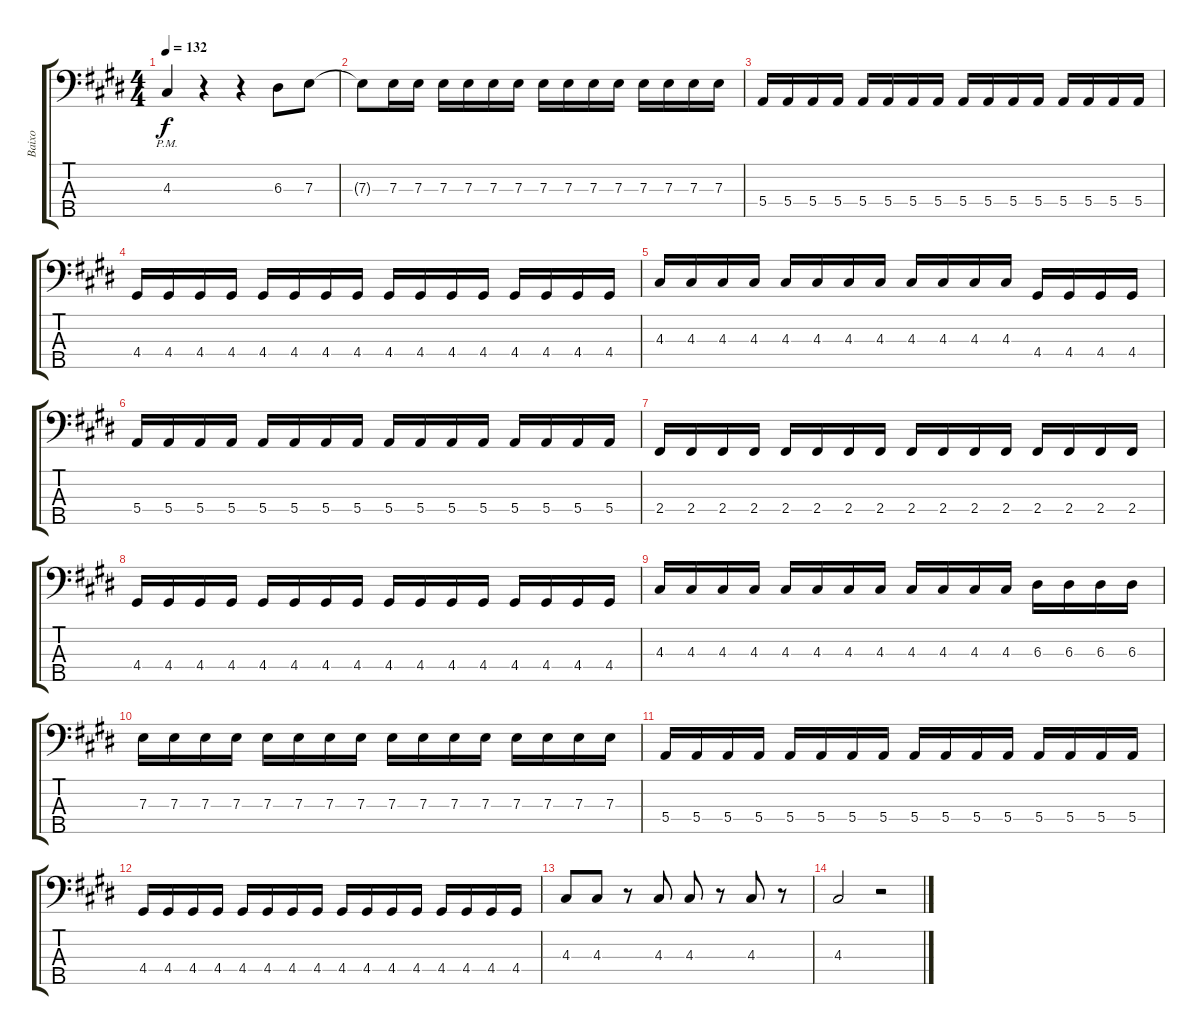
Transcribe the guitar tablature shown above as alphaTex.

\track ("Baixo" "Baixo") {instrument electricbassfinger}
\staff {score tabs}
\tuning (G2 D2 A1 E1 B0) {hide}
\ts (4 4)
\tempo 132
\clef f4
\ks c#minor
4.3{pm}.4{dy f} r.4 r.4 6.3.8 7.3.8 |
7.3{t}.8 7.3.16 7.3.16 7.3.16 7.3.16 7.3.16 7.3.16 7.3.16 7.3.16 7.3.16 7.3.16 7.3.16 7.3.16 7.3.16 7.3.16 |
5.4.16 5.4.16 5.4.16 5.4.16 5.4.16 5.4.16 5.4.16 5.4.16 5.4.16 5.4.16 5.4.16 5.4.16 5.4.16 5.4.16 5.4.16 5.4.16 |
4.4.16 4.4.16 4.4.16 4.4.16 4.4.16 4.4.16 4.4.16 4.4.16 4.4.16 4.4.16 4.4.16 4.4.16 4.4.16 4.4.16 4.4.16 4.4.16 |
4.3.16 4.3.16 4.3.16 4.3.16 4.3.16 4.3.16 4.3.16 4.3.16 4.3.16 4.3.16 4.3.16 4.3.16 4.4.16 4.4.16 4.4.16 4.4.16 |
5.4.16 5.4.16 5.4.16 5.4.16 5.4.16 5.4.16 5.4.16 5.4.16 5.4.16 5.4.16 5.4.16 5.4.16 5.4.16 5.4.16 5.4.16 5.4.16 |
2.4.16 2.4.16 2.4.16 2.4.16 2.4.16 2.4.16 2.4.16 2.4.16 2.4.16 2.4.16 2.4.16 2.4.16 2.4.16 2.4.16 2.4.16 2.4.16 |
4.4.16 4.4.16 4.4.16 4.4.16 4.4.16 4.4.16 4.4.16 4.4.16 4.4.16 4.4.16 4.4.16 4.4.16 4.4.16 4.4.16 4.4.16 4.4.16 |
4.3.16 4.3.16 4.3.16 4.3.16 4.3.16 4.3.16 4.3.16 4.3.16 4.3.16 4.3.16 4.3.16 4.3.16 6.3.16 6.3.16 6.3.16 6.3.16 |
7.3.16 7.3.16 7.3.16 7.3.16 7.3.16 7.3.16 7.3.16 7.3.16 7.3.16 7.3.16 7.3.16 7.3.16 7.3.16 7.3.16 7.3.16 7.3.16 |
5.4.16 5.4.16 5.4.16 5.4.16 5.4.16 5.4.16 5.4.16 5.4.16 5.4.16 5.4.16 5.4.16 5.4.16 5.4.16 5.4.16 5.4.16 5.4.16 |
4.4.16 4.4.16 4.4.16 4.4.16 4.4.16 4.4.16 4.4.16 4.4.16 4.4.16 4.4.16 4.4.16 4.4.16 4.4.16 4.4.16 4.4.16 4.4.16 |
4.3.8 4.3.8 r.8 4.3.8 4.3.8 r.8 4.3.8 r.8 |
4.3.2 r.2
